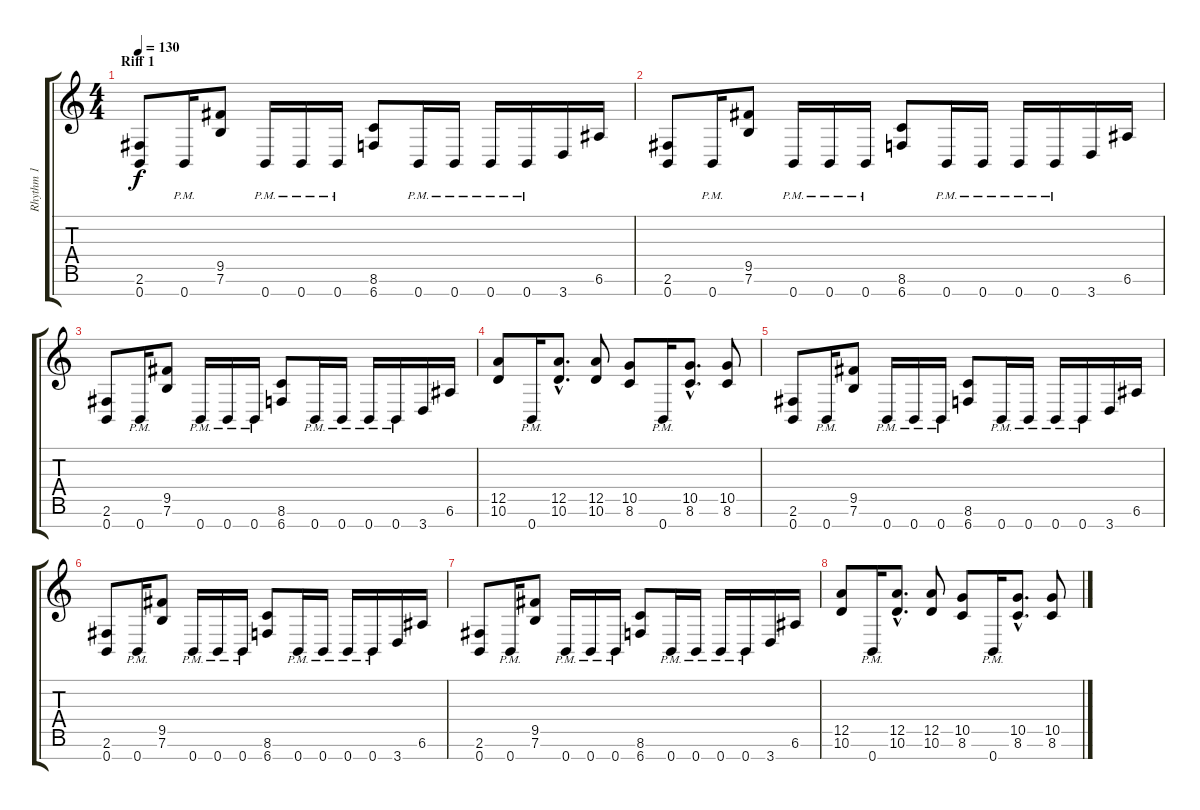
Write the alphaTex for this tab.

\track ("Rhythm 1" "Rhythm 1") {instrument distortionguitar}
\staff {score tabs}
\tuning (E4 B3 G3 D3 A2 E2 B1) {hide}
\ts (4 4)
\section ("" "Riff 1")
\tempo 130
\clef g2
\ks c
(2.6 0.7).8{dy f} 0.7{pm}.16 (9.5 7.6).8 0.7{pm}.16 0.7{pm}.16 0.7{pm}.16 (8.6 6.7).8 0.7{pm}.16 0.7{pm}.16 0.7{pm}.16 0.7{pm}.16 3.7.16 6.6.16 |
(2.6 0.7).8 0.7{pm}.16 (9.5 7.6).8 0.7{pm}.16 0.7{pm}.16 0.7{pm}.16 (8.6 6.7).8 0.7{pm}.16 0.7{pm}.16 0.7{pm}.16 0.7{pm}.16 3.7.16 6.6.16 |
(2.6 0.7).8 0.7{pm}.16 (9.5 7.6).8 0.7{pm}.16 0.7{pm}.16 0.7{pm}.16 (8.6 6.7).8 0.7{pm}.16 0.7{pm}.16 0.7{pm}.16 0.7{pm}.16 3.7.16 6.6.16 |
(12.5 10.6).8 0.7{pm}.16 (12.5{hac} 10.6{hac}).8{d} (12.5 10.6).8 (10.5 8.6).8 0.7{pm}.16 (10.5{hac} 8.6{hac}).8{d} (10.5 8.6).8 |
(2.6 0.7).8 0.7{pm}.16 (9.5 7.6).8 0.7{pm}.16 0.7{pm}.16 0.7{pm}.16 (8.6 6.7).8 0.7{pm}.16 0.7{pm}.16 0.7{pm}.16 0.7{pm}.16 3.7.16 6.6.16 |
(2.6 0.7).8 0.7{pm}.16 (9.5 7.6).8 0.7{pm}.16 0.7{pm}.16 0.7{pm}.16 (8.6 6.7).8 0.7{pm}.16 0.7{pm}.16 0.7{pm}.16 0.7{pm}.16 3.7.16 6.6.16 |
(2.6 0.7).8 0.7{pm}.16 (9.5 7.6).8 0.7{pm}.16 0.7{pm}.16 0.7{pm}.16 (8.6 6.7).8 0.7{pm}.16 0.7{pm}.16 0.7{pm}.16 0.7{pm}.16 3.7.16 6.6.16 |
(12.5 10.6).8 0.7{pm}.16 (12.5{hac} 10.6{hac}).8{d} (12.5 10.6).8 (10.5 8.6).8 0.7{pm}.16 (10.5{hac} 8.6{hac}).8{d} (10.5 8.6).8
